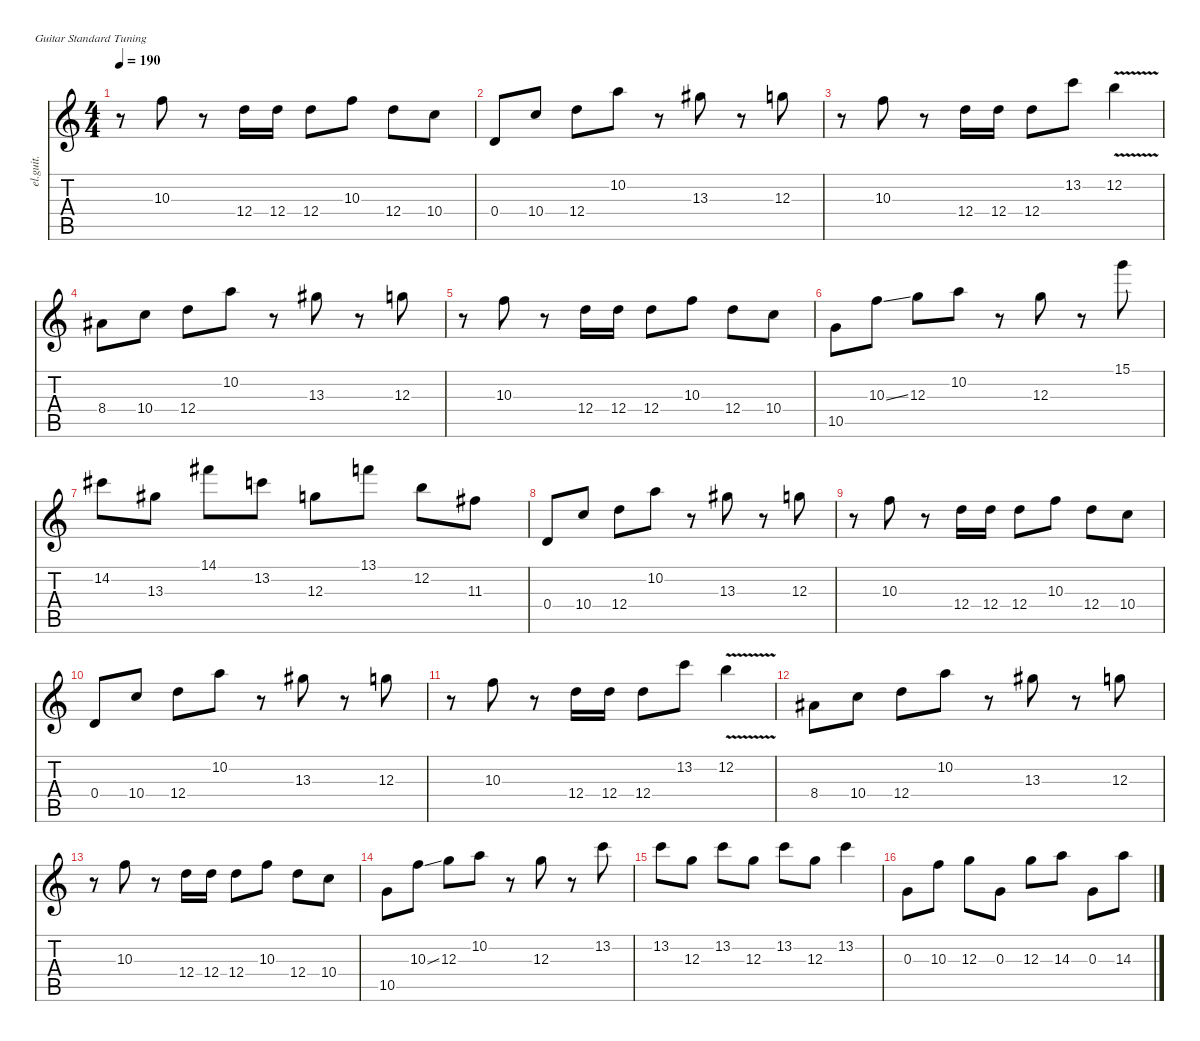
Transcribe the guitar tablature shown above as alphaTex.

\defaultSystemsLayout 4
\hideDynamics
\bracketExtendMode nobrackets
\track ("後藤ひとり" "el.guit.") {solo instrument electricguitarclean}
\staff {score tabs}
\tuning (E4 B3 G3 D3 A2 E2)
\ts (4 4)
\tempo 190
\clef g2
\ks c
r.8{dy mf beam Down} 10.3.8{beam Down} r.8{beam Down} 12.4.16{beam Down} 12.4.16{beam Down} 12.4.8{beam Down} 10.3.8{beam Down} 12.4.8{beam Down} 10.4.8{beam Down} |
0.4.8{beam Up} 10.4.8{beam Up} 12.4.8{beam Down} 10.2.8{beam Down} r.8{beam Down} 13.3{acc #}.8{beam Down} r.8{beam Down} 12.3.8{beam Down} |
r.8{beam Down} 10.3.8{beam Down} r.8{beam Down} 12.4.16{beam Down} 12.4.16{beam Down} 12.4.8{beam Down} 13.2.8{beam Down} 12.2{v}.4{beam Down} |
8.4{acc #}.8{beam Down} 10.4.8{beam Down} 12.4.8{beam Down} 10.2.8{beam Down} r.8{beam Down} 13.3{acc #}.8{beam Down} r.8{beam Down} 12.3.8{beam Down} |
r.8{beam Down} 10.3.8{beam Down} r.8{beam Down} 12.4.16{beam Down} 12.4.16{beam Down} 12.4.8{beam Down} 10.3.8{beam Down} 12.4.8{beam Down} 10.4.8{beam Down} |
10.5.8{beam Down} 10.3{ss}.8{beam Down} 12.3.8{beam Down} 10.2.8{beam Down} r.8{beam Down} 12.3.8{beam Down} r.8{beam Down} 15.1.8{beam Down} |
14.2{acc #}.8{beam Down} 13.3{acc #}.8{beam Down} 14.1{acc #}.8{beam Down} 13.2.8{beam Down} 12.3.8{beam Down} 13.1.8{beam Down} 12.2.8{beam Down} 11.3{acc #}.8{beam Down} |
0.4.8{beam Up} 10.4.8{beam Up} 12.4.8{beam Down} 10.2.8{beam Down} r.8{beam Down} 13.3{acc #}.8{beam Down} r.8{beam Down} 12.3.8{beam Down} |
r.8{beam Down} 10.3.8{beam Down} r.8{beam Down} 12.4.16{beam Down} 12.4.16{beam Down} 12.4.8{beam Down} 10.3.8{beam Down} 12.4.8{beam Down} 10.4.8{beam Down} |
0.4.8{beam Up} 10.4.8{beam Up} 12.4.8{beam Down} 10.2.8{beam Down} r.8{beam Down} 13.3{acc #}.8{beam Down} r.8{beam Down} 12.3.8{beam Down} |
r.8{beam Down} 10.3.8{beam Down} r.8{beam Down} 12.4.16{beam Down} 12.4.16{beam Down} 12.4.8{beam Down} 13.2.8{beam Down} 12.2{v}.4{beam Down} |
8.4{acc #}.8{beam Down} 10.4.8{beam Down} 12.4.8{beam Down} 10.2.8{beam Down} r.8{beam Down} 13.3{acc #}.8{beam Down} r.8{beam Down} 12.3.8{beam Down} |
r.8{beam Down} 10.3.8{beam Down} r.8{beam Down} 12.4.16{beam Down} 12.4.16{beam Down} 12.4.8{beam Down} 10.3.8{beam Down} 12.4.8{beam Down} 10.4.8{beam Down} |
10.5.8{beam Down} 10.3{ss}.8{beam Down} 12.3.8{beam Down} 10.2.8{beam Down} r.8{beam Down} 12.3.8{beam Down} r.8{beam Down} 13.2.8{beam Down} |
13.2.8{beam Down} 12.3.8{beam Down} 13.2.8{beam Down} 12.3.8{beam Down} 13.2.8{beam Down} 12.3.8{beam Down} 13.2.4{beam Down} |
0.3.8{beam Down} 10.3.8{beam Down} 12.3.8{beam Down} 0.3.8{beam Down} 12.3.8{beam Down} 14.3.8{beam Down} 0.3.8{beam Down} 14.3.8{beam Down}
